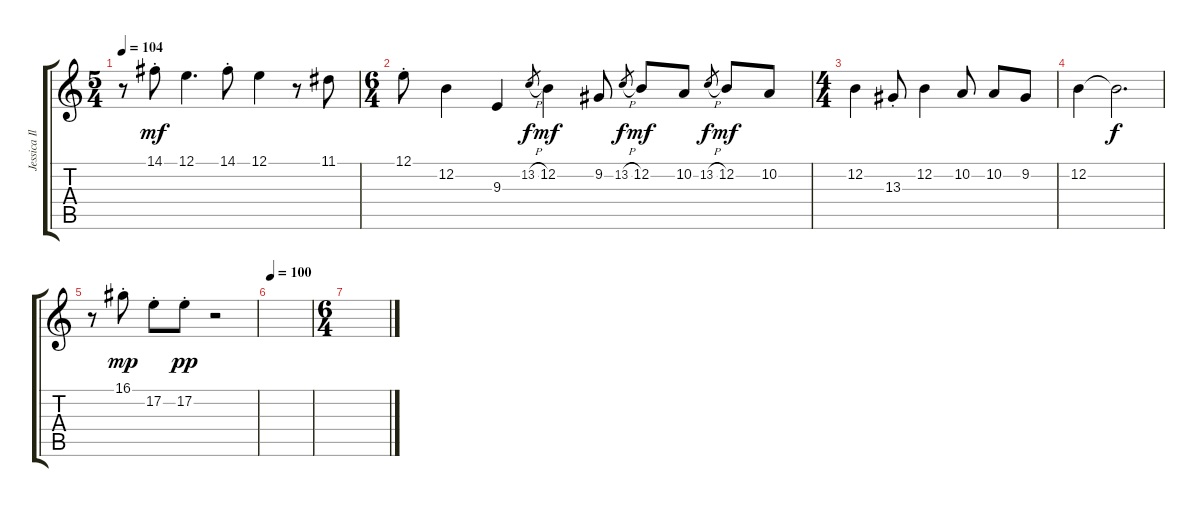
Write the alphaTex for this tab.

\track ("Jessica Ilbert" "Jessica Il") {instrument oboe}
\staff {score tabs}
\tuning (E4 B3 G3 D3 A2 E2) {hide}
\ts (5 4)
\tempo 104
\clef g2
\ks c
r.8{dy mp volume 6} 14.1{st}.8{dy mf} 12.1.4{d} 14.1{st}.8 12.1.4 r.8 11.1.8 |
\ts (6 4)
12.1{st}.8 12.2.4 9.3.4 13.2{h}.8{gr dy f} 12.2.4{dy mf} 9.2.8 13.2{h}.8{gr dy f} 12.2.8{dy mf} 10.2.8 13.2{h}.8{gr dy f} 12.2.8{dy mf} 10.2.8 |
\ts (4 4)
12.2.4 13.3{st}.8 12.2.4 10.2.8 10.2.8 9.2.8 |
12.2.4 12.2{t}.2{d dy f volume 0} |
r.8{volume 6} 16.1{st}.8{dy mp} 17.2{st}.8 17.2{st}.8{dy pp} r.2 |
\tempo 100
|
\ts (6 4)
